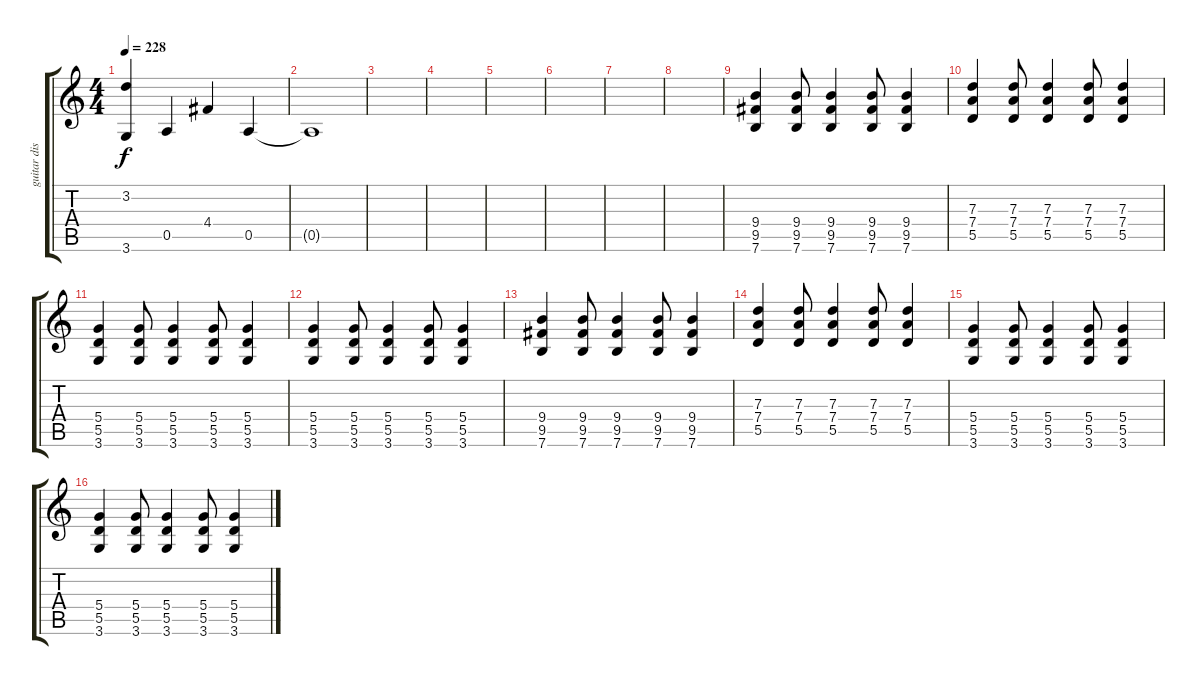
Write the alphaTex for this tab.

\track ("guitar distortion/clean" "guitar dis") {instrument distortionguitar}
\staff {score tabs}
\tuning (E4 B3 G3 D3 A2 E2) {hide}
\ts (4 4)
\tempo 228
\clef g2
\ks c
(3.2{t} 3.6).4{dy f} 0.5.4 4.4.4 0.5.4 |
0.5{t}.1 |
|
|
|
|
|
|
(9.4 9.5 7.6).4 (9.4 9.5 7.6).8 (9.4 9.5 7.6).4 (9.4 9.5 7.6).8 (9.4 9.5 7.6).4 |
(7.3 7.4 5.5).4 (7.3 7.4 5.5).8 (7.3 7.4 5.5).4 (7.3 7.4 5.5).8 (7.3 7.4 5.5).4 |
(5.4 5.5 3.6).4 (5.4 5.5 3.6).8 (5.4 5.5 3.6).4 (5.4 5.5 3.6).8 (5.4 5.5 3.6).4 |
(5.4 5.5 3.6).4 (5.4 5.5 3.6).8 (5.4 5.5 3.6).4 (5.4 5.5 3.6).8 (5.4 5.5 3.6).4 |
(9.4 9.5 7.6).4 (9.4 9.5 7.6).8 (9.4 9.5 7.6).4 (9.4 9.5 7.6).8 (9.4 9.5 7.6).4 |
(7.3 7.4 5.5).4 (7.3 7.4 5.5).8 (7.3 7.4 5.5).4 (7.3 7.4 5.5).8 (7.3 7.4 5.5).4 |
(5.4 5.5 3.6).4 (5.4 5.5 3.6).8 (5.4 5.5 3.6).4 (5.4 5.5 3.6).8 (5.4 5.5 3.6).4 |
(5.4 5.5 3.6).4 (5.4 5.5 3.6).8 (5.4 5.5 3.6).4 (5.4 5.5 3.6).8 (5.4 5.5 3.6).4
